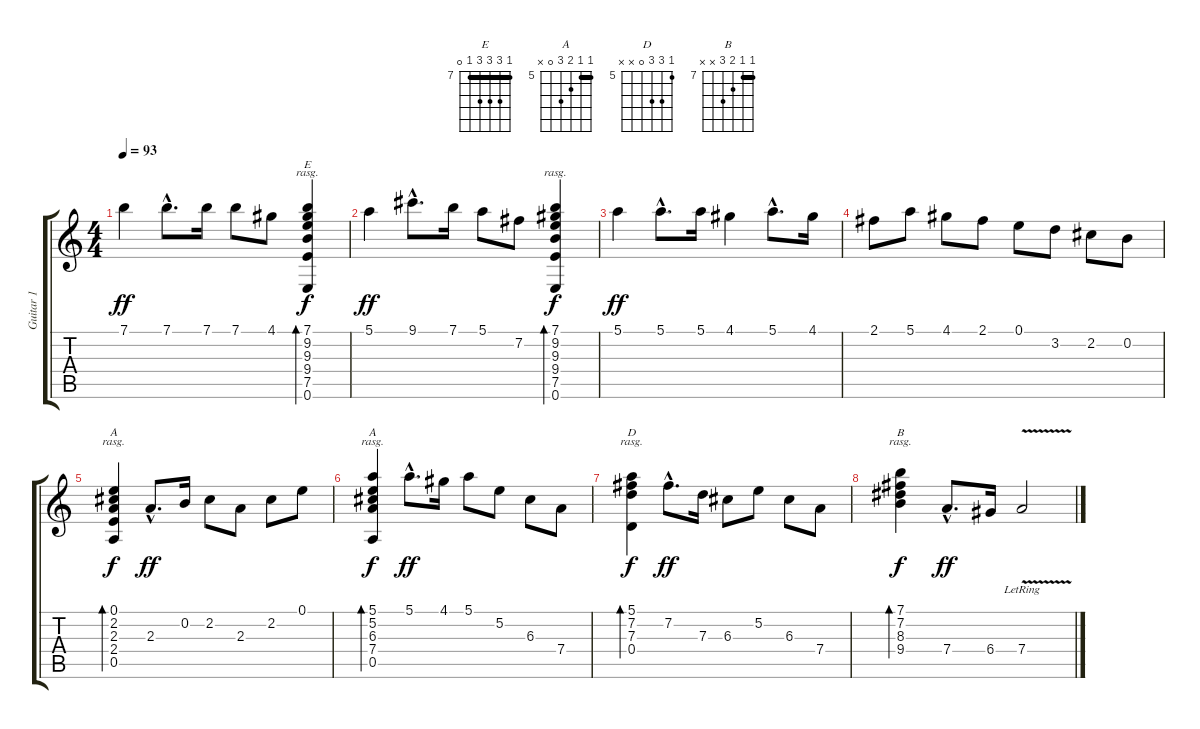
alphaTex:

\track ("Guitar 1" "Guitar 1") {instrument acousticguitarsteel}
\staff {score tabs}
\tuning (E4 B3 G3 D3 A2 E2) {hide}
\chord ("E" 7 9 9 9 7 0) {firstfret 7 barre 7}
\chord ("A" 0 2 2 2 0 x)
\chord ("A" 5 5 6 7 0 x) {firstfret 5 barre 5}
\chord ("D" 5 7 7 0 x x) {firstfret 5}
\chord ("B" 7 7 8 9 x x) {firstfret 7 barre 7}
\ts (4 4)
\tempo 93
\clef g2
\ks c
7.1.4{dy ff} 7.1{hac}.8{d} 7.1.16 7.1.8 4.1.8 (7.1 9.2 9.3 9.4 7.5 0.6).4{bd 120 ch "E" rasg ii dy f} |
5.1.4{dy ff} 9.1{hac}.8{d} 7.1.16 5.1.8 7.2.8 (7.1 9.2 9.3 9.4 7.5 0.6).4{bd 120 rasg ii dy f} |
5.1.4{dy ff} 5.1{hac}.8{d} 5.1.16 4.1.4 5.1{hac}.8{d} 4.1.16 |
2.1.8 5.1.8 4.1.8 2.1.8 0.1.8 3.2.8 2.2.8 0.2.8 |
(0.1 2.2 2.3 2.4 0.5).4{bd 120 ch "A" rasg ii dy f} 2.3{hac}.8{d dy ff} 0.2.16 2.2.8 2.3.8 2.2.8 0.1.8 |
(5.1 5.2 6.3 7.4 0.5).4{bd 120 ch "A" rasg ii dy f} 5.1{hac}.8{d dy ff} 4.1.16 5.1.8 5.2.8 6.3.8 7.4.8 |
(5.1 7.2 7.3 0.4).4{bd 120 ch "D" rasg ii dy f} 7.2{hac}.8{d dy ff} 7.3.16 6.3.8 5.2.8 6.3.8 7.4.8 |
(7.1 7.2 8.3 9.4).4{bd 120 ch "B" rasg ii dy f} 7.4{hac}.8{d dy ff} 6.4.16 7.4{v lr}.2
